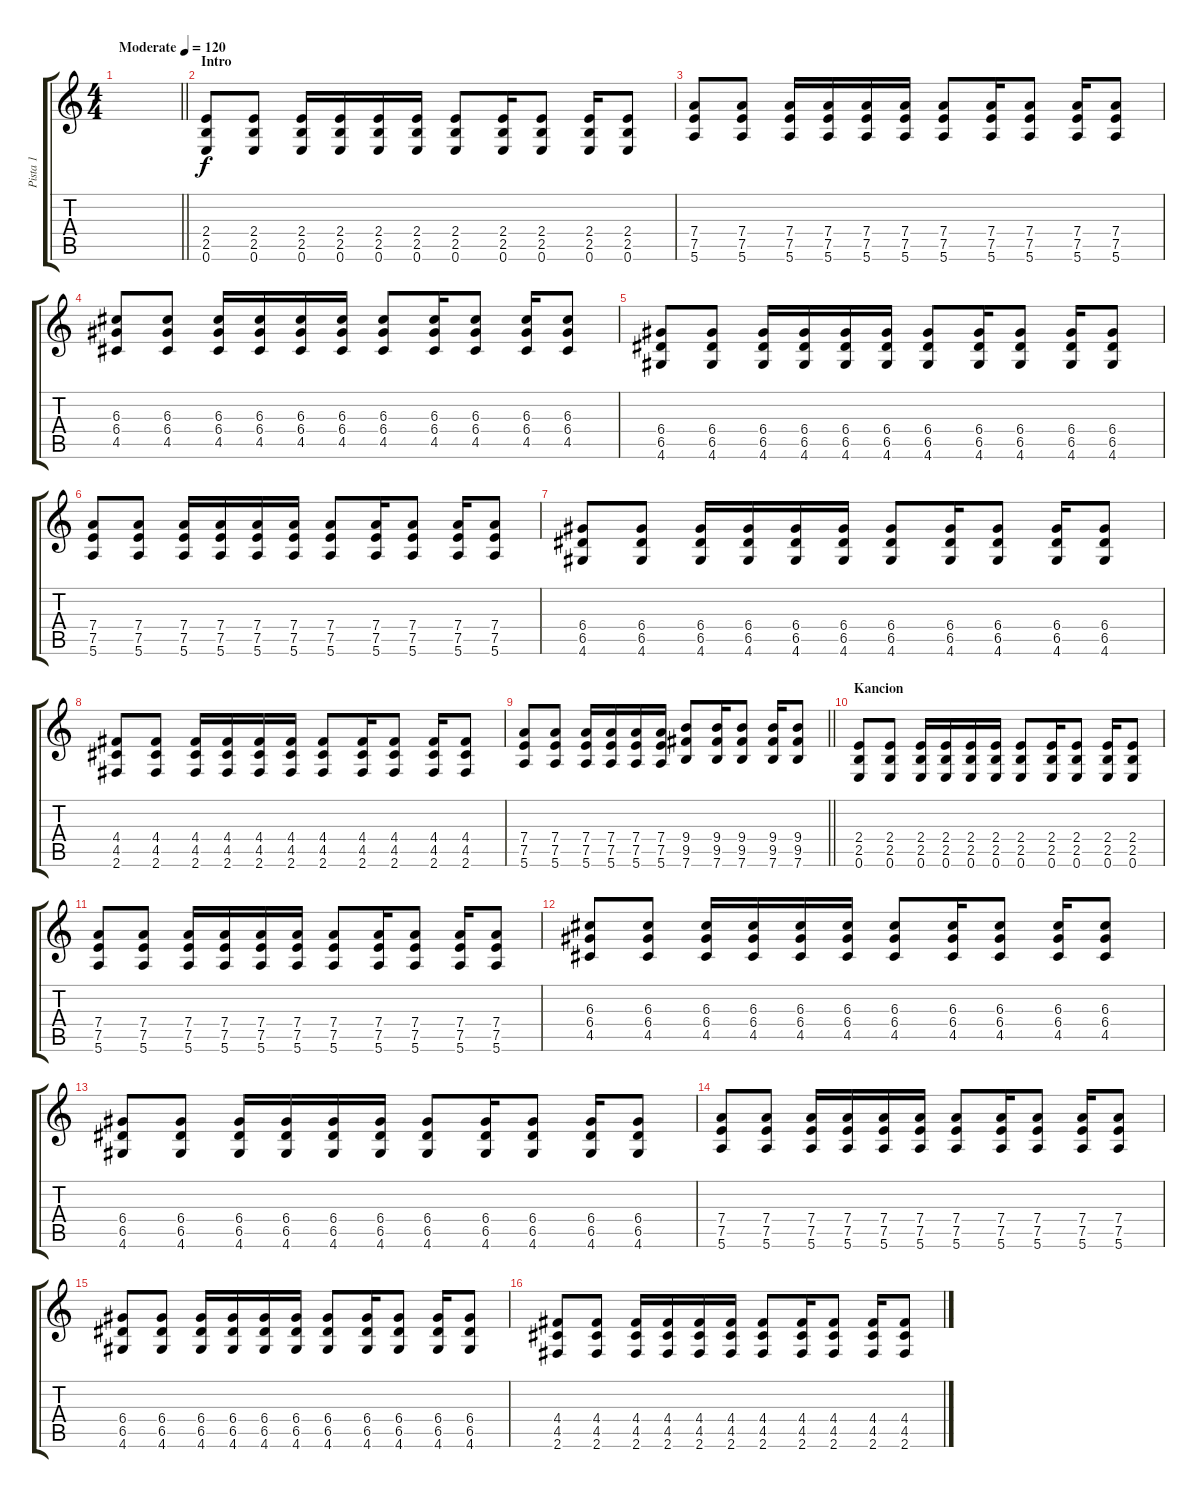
\track ("Pista 1" "Pista 1") {instrument distortionguitar}
\staff {score tabs}
\tuning (E4 B3 G3 D3 A2 E2) {hide}
\ts (4 4)
\tempo (120 "Moderate")
\clef g2
\barLineRight lightlight
\ks c
|
\section ("" "Intro")
(2.4 2.5 0.6).8 (2.4 2.5 0.6).8 (2.4 2.5 0.6).16 (2.4 2.5 0.6).16 (2.4 2.5 0.6).16 (2.4 2.5 0.6).16 (2.4 2.5 0.6).8 (2.4 2.5 0.6).16 (2.4 2.5 0.6).8 (2.4 2.5 0.6).16 (2.4 2.5 0.6).8 |
(7.4 7.5 5.6).8 (7.4 7.5 5.6).8 (7.4 7.5 5.6).16 (7.4 7.5 5.6).16 (7.4 7.5 5.6).16 (7.4 7.5 5.6).16 (7.4 7.5 5.6).8 (7.4 7.5 5.6).16 (7.4 7.5 5.6).8 (7.4 7.5 5.6).16 (7.4 7.5 5.6).8 |
(6.3 6.4 4.5).8 (6.3 6.4 4.5).8 (6.3 6.4 4.5).16 (6.3 6.4 4.5).16 (6.3 6.4 4.5).16 (6.3 6.4 4.5).16 (6.3 6.4 4.5).8 (6.3 6.4 4.5).16 (6.3 6.4 4.5).8 (6.3 6.4 4.5).16 (6.3 6.4 4.5).8 |
(6.4 6.5 4.6).8 (6.4 6.5 4.6).8 (6.4 6.5 4.6).16 (6.4 6.5 4.6).16 (6.4 6.5 4.6).16 (6.4 6.5 4.6).16 (6.4 6.5 4.6).8 (6.4 6.5 4.6).16 (6.4 6.5 4.6).8 (6.4 6.5 4.6).16 (6.4 6.5 4.6).8 |
(7.4 7.5 5.6).8 (7.4 7.5 5.6).8 (7.4 7.5 5.6).16 (7.4 7.5 5.6).16 (7.4 7.5 5.6).16 (7.4 7.5 5.6).16 (7.4 7.5 5.6).8 (7.4 7.5 5.6).16 (7.4 7.5 5.6).8 (7.4 7.5 5.6).16 (7.4 7.5 5.6).8 |
(6.4 6.5 4.6).8 (6.4 6.5 4.6).8 (6.4 6.5 4.6).16 (6.4 6.5 4.6).16 (6.4 6.5 4.6).16 (6.4 6.5 4.6).16 (6.4 6.5 4.6).8 (6.4 6.5 4.6).16 (6.4 6.5 4.6).8 (6.4 6.5 4.6).16 (6.4 6.5 4.6).8 |
(4.4 4.5 2.6).8 (4.4 4.5 2.6).8 (4.4 4.5 2.6).16 (4.4 4.5 2.6).16 (4.4 4.5 2.6).16 (4.4 4.5 2.6).16 (4.4 4.5 2.6).8 (4.4 4.5 2.6).16 (4.4 4.5 2.6).8 (4.4 4.5 2.6).16 (4.4 4.5 2.6).8 |
\barLineRight lightlight
(7.4 7.5 5.6).8 (7.4 7.5 5.6).8 (7.4 7.5 5.6).16 (7.4 7.5 5.6).16 (7.4 7.5 5.6).16 (7.4 7.5 5.6).16 (9.4 9.5 7.6).8 (9.4 9.5 7.6).16 (9.4 9.5 7.6).8 (9.4 9.5 7.6).16 (9.4 9.5 7.6).8 |
\section ("" "Kancion")
(2.4 2.5 0.6).8 (2.4 2.5 0.6).8 (2.4 2.5 0.6).16 (2.4 2.5 0.6).16 (2.4 2.5 0.6).16 (2.4 2.5 0.6).16 (2.4 2.5 0.6).8 (2.4 2.5 0.6).16 (2.4 2.5 0.6).8 (2.4 2.5 0.6).16 (2.4 2.5 0.6).8 |
(7.4 7.5 5.6).8 (7.4 7.5 5.6).8 (7.4 7.5 5.6).16 (7.4 7.5 5.6).16 (7.4 7.5 5.6).16 (7.4 7.5 5.6).16 (7.4 7.5 5.6).8 (7.4 7.5 5.6).16 (7.4 7.5 5.6).8 (7.4 7.5 5.6).16 (7.4 7.5 5.6).8 |
(6.3 6.4 4.5).8 (6.3 6.4 4.5).8 (6.3 6.4 4.5).16 (6.3 6.4 4.5).16 (6.3 6.4 4.5).16 (6.3 6.4 4.5).16 (6.3 6.4 4.5).8 (6.3 6.4 4.5).16 (6.3 6.4 4.5).8 (6.3 6.4 4.5).16 (6.3 6.4 4.5).8 |
(6.4 6.5 4.6).8 (6.4 6.5 4.6).8 (6.4 6.5 4.6).16 (6.4 6.5 4.6).16 (6.4 6.5 4.6).16 (6.4 6.5 4.6).16 (6.4 6.5 4.6).8 (6.4 6.5 4.6).16 (6.4 6.5 4.6).8 (6.4 6.5 4.6).16 (6.4 6.5 4.6).8 |
(7.4 7.5 5.6).8 (7.4 7.5 5.6).8 (7.4 7.5 5.6).16 (7.4 7.5 5.6).16 (7.4 7.5 5.6).16 (7.4 7.5 5.6).16 (7.4 7.5 5.6).8 (7.4 7.5 5.6).16 (7.4 7.5 5.6).8 (7.4 7.5 5.6).16 (7.4 7.5 5.6).8 |
(6.4 6.5 4.6).8 (6.4 6.5 4.6).8 (6.4 6.5 4.6).16 (6.4 6.5 4.6).16 (6.4 6.5 4.6).16 (6.4 6.5 4.6).16 (6.4 6.5 4.6).8 (6.4 6.5 4.6).16 (6.4 6.5 4.6).8 (6.4 6.5 4.6).16 (6.4 6.5 4.6).8 |
(4.4 4.5 2.6).8 (4.4 4.5 2.6).8 (4.4 4.5 2.6).16 (4.4 4.5 2.6).16 (4.4 4.5 2.6).16 (4.4 4.5 2.6).16 (4.4 4.5 2.6).8 (4.4 4.5 2.6).16 (4.4 4.5 2.6).8 (4.4 4.5 2.6).16 (4.4 4.5 2.6).8
